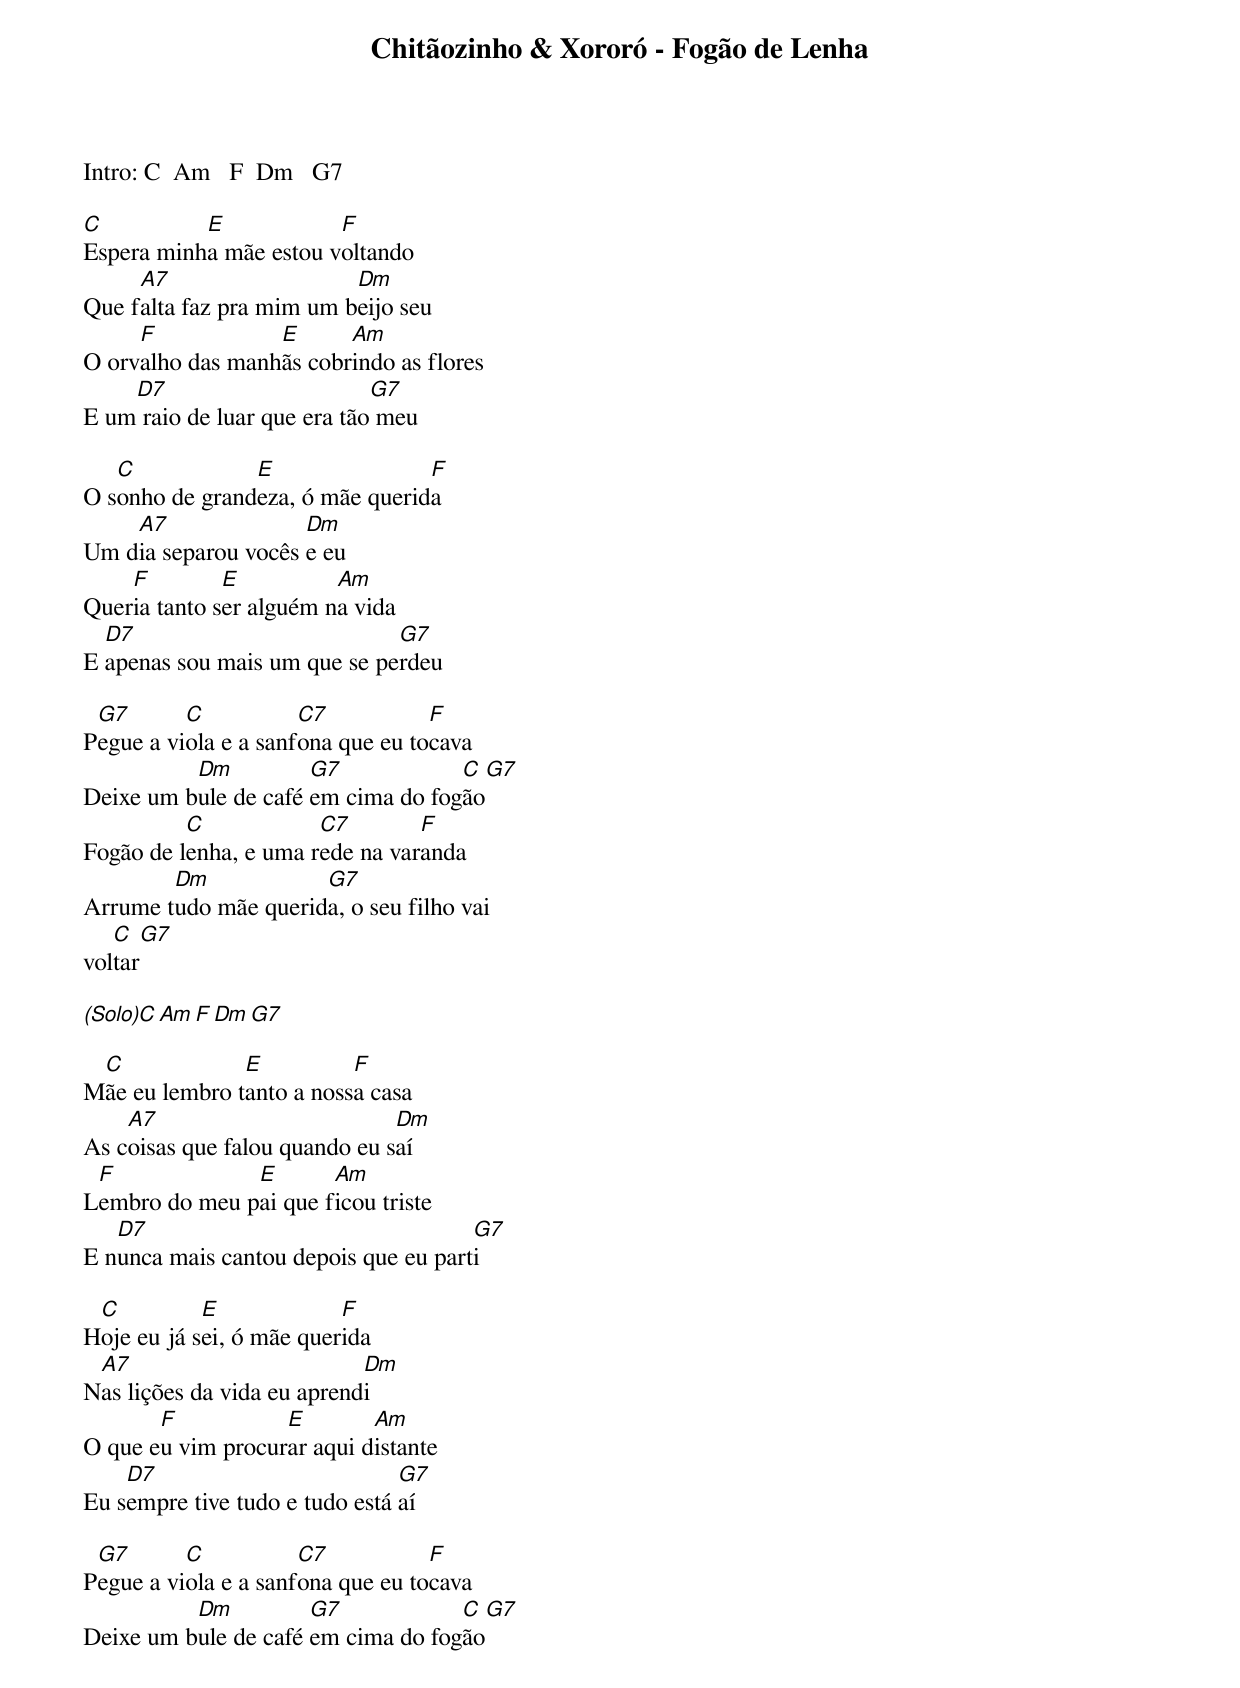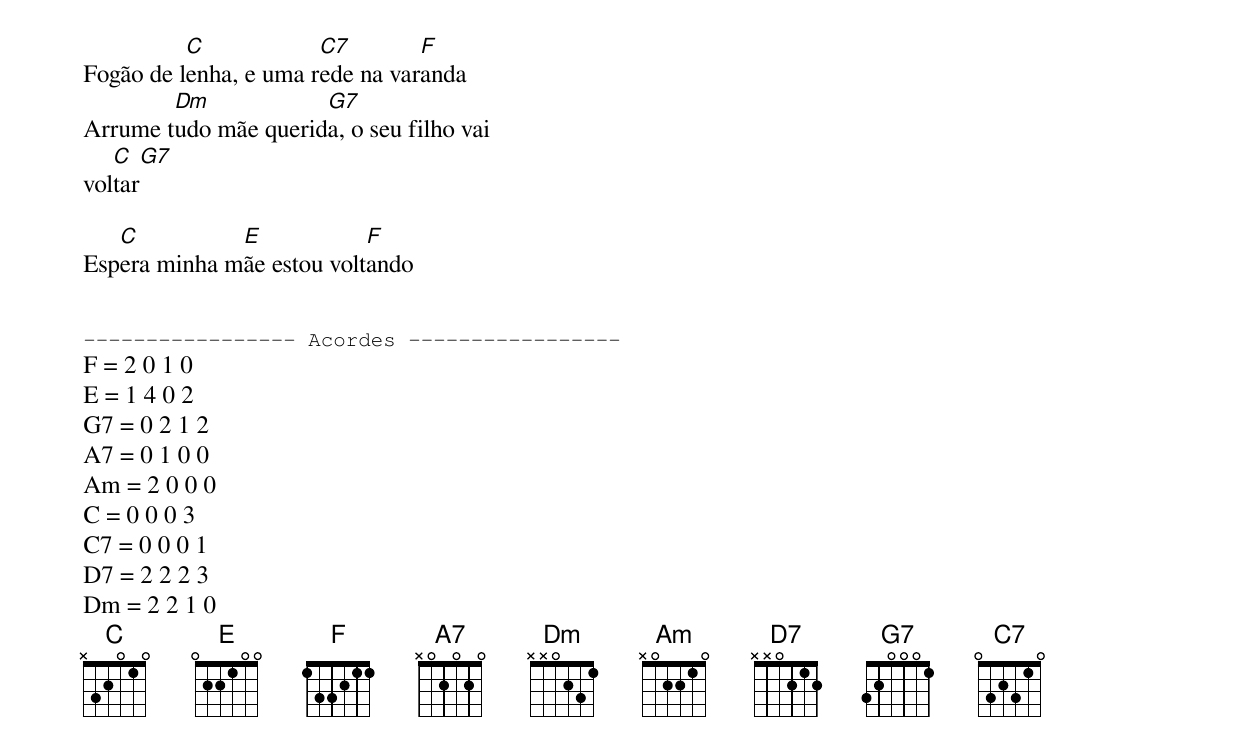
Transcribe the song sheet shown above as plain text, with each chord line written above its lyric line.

Chitãozinho & Xororó - Fogão de Lenha

Intro: C  Am   F  Dm   G7

C          E            F
Espera minha mãe estou voltando
     A7                   Dm
Que falta faz pra mim um beijo seu
     F            E      Am
O orvalho das manhãs cobrindo as flores
    D7                       G7
E um raio de luar que era tão meu

   C            E                F
O sonho de grandeza, ó mãe querida
    A7               Dm
Um dia separou vocês e eu
    F         E          Am
Queria tanto ser alguém na vida
  D7                          G7
E apenas sou mais um que se perdeu

 G7       C           C7           F
Pegue a viola e a sanfona que eu tocava
          Dm          G7            C    G7
Deixe um bule de café em cima do fogão
          C            C7        F
Fogão de lenha, e uma rede na varanda
        Dm            G7
Arrume tudo mãe querida, o seu filho vai
   C      G7
voltar

(Solo)C  Am   F  Dm   G7

 C             E          F
Mãe eu lembro tanto a nossa casa
    A7                         Dm
As coisas que falou quando eu saí
 F             E       Am
Lembro do meu pai que ficou triste
   D7                                 G7
E nunca mais cantou depois que eu parti

 C          E             F
Hoje eu já sei, ó mãe querida
 A7                         Dm
Nas lições da vida eu aprendi
       F           E        Am
O que eu vim procurar aqui distante
    D7                          G7
Eu sempre tive tudo e tudo está aí

 G7       C           C7           F
Pegue a viola e a sanfona que eu tocava
          Dm          G7            C    G7
Deixe um bule de café em cima do fogão
          C            C7        F
Fogão de lenha, e uma rede na varanda
        Dm            G7
Arrume tudo mãe querida, o seu filho vai
   C      G7
voltar

   C          E            F
Espera minha mãe estou voltando


----------------- Acordes -----------------
F = 2 0 1 0
E = 1 4 0 2
G7 = 0 2 1 2
A7 = 0 1 0 0
Am = 2 0 0 0
C = 0 0 0 3
C7 = 0 0 0 1
D7 = 2 2 2 3
Dm = 2 2 1 0
